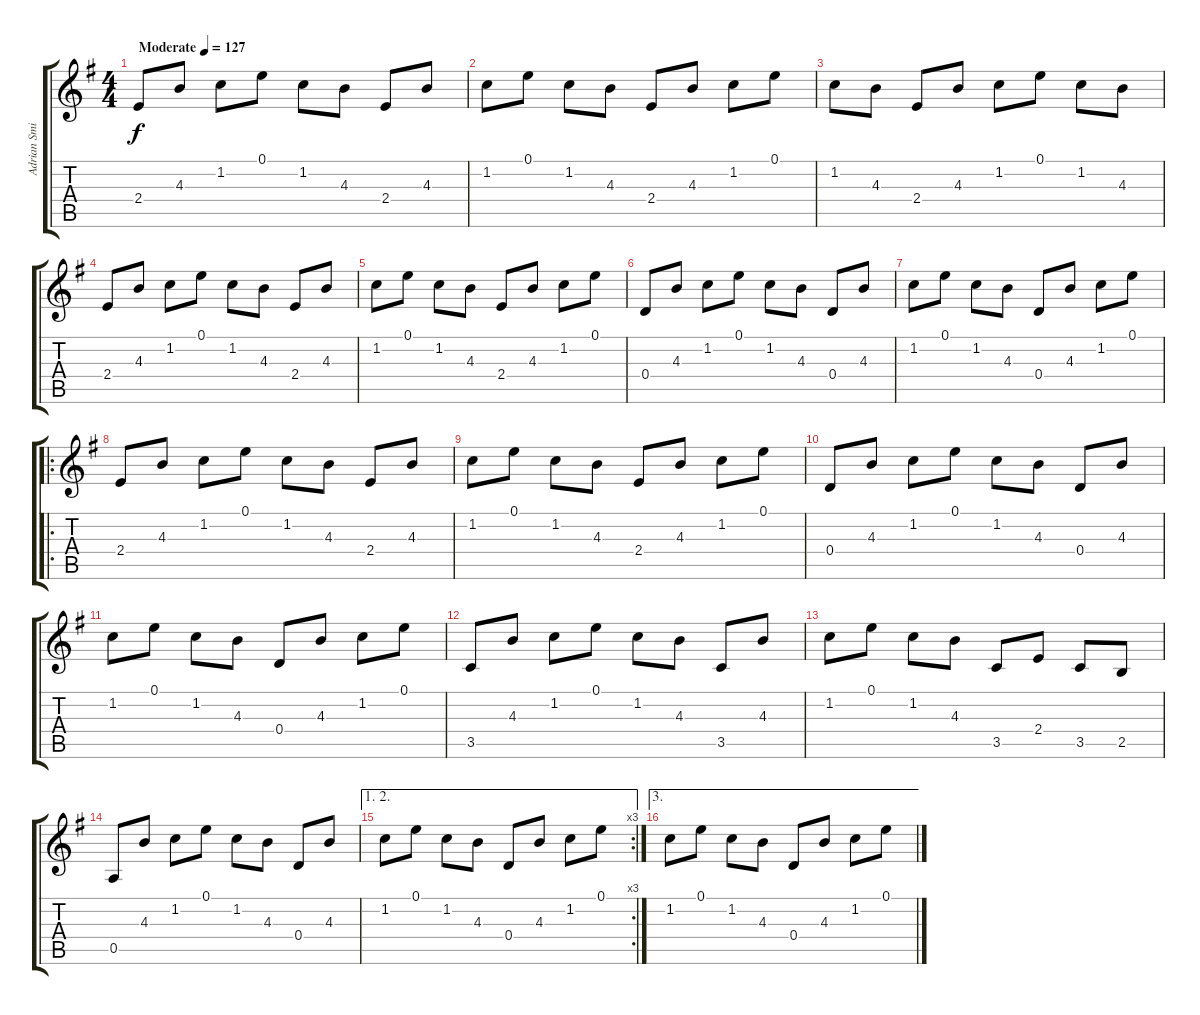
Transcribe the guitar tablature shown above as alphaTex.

\track ("Adrian Smith" "Adrian Smi") {instrument acousticguitarnylon}
\staff {score tabs}
\tuning (E4 B3 G3 D3 A2 E2) {hide}
\ts (4 4)
\tempo (127 "Moderate")
\clef g2
\ks g
2.4.8{dy f instrument acousticguitarnylon} 4.3.8 1.2.8 0.1.8 1.2.8 4.3.8 2.4.8 4.3.8 |
1.2.8 0.1.8 1.2.8 4.3.8 2.4.8 4.3.8 1.2.8 0.1.8 |
1.2.8 4.3.8 2.4.8 4.3.8 1.2.8 0.1.8 1.2.8 4.3.8 |
2.4.8 4.3.8 1.2.8 0.1.8 1.2.8 4.3.8 2.4.8 4.3.8 |
1.2.8 0.1.8 1.2.8 4.3.8 2.4.8 4.3.8 1.2.8 0.1.8 |
0.4.8 4.3.8 1.2.8 0.1.8 1.2.8 4.3.8 0.4.8 4.3.8 |
1.2.8 0.1.8 1.2.8 4.3.8 0.4.8 4.3.8 1.2.8 0.1.8 |
\ro
2.4.8 4.3.8 1.2.8 0.1.8 1.2.8 4.3.8 2.4.8 4.3.8 |
1.2.8 0.1.8 1.2.8 4.3.8 2.4.8 4.3.8 1.2.8 0.1.8 |
0.4.8 4.3.8 1.2.8 0.1.8 1.2.8 4.3.8 0.4.8 4.3.8 |
1.2.8 0.1.8 1.2.8 4.3.8 0.4.8 4.3.8 1.2.8 0.1.8 |
3.5.8 4.3.8 1.2.8 0.1.8 1.2.8 4.3.8 3.5.8 4.3.8 |
1.2.8 0.1.8 1.2.8 4.3.8 3.5.8 2.4.8 3.5.8 2.5.8 |
0.5.8 4.3.8 1.2.8 0.1.8 1.2.8 4.3.8 0.4.8 4.3.8 |
\ae (1 2)
\rc 3
1.2.8 0.1.8 1.2.8 4.3.8 0.4.8 4.3.8 1.2.8 0.1.8 |
\ae 3
1.2.8 0.1.8 1.2.8 4.3.8 0.4.8 4.3.8 1.2.8 0.1.8
